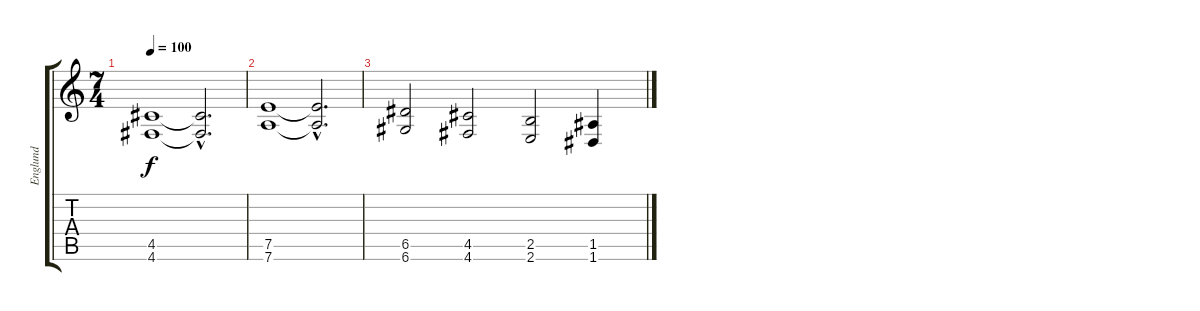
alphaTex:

\track ("Englund" "Englund") {instrument overdrivenguitar}
\staff {score tabs}
\tuning (E4 B3 G3 D3 A2 D2) {hide}
\ts (7 4)
\tempo 100
\clef g2
\ks c
(4.5 4.6).1{dy f} (4.5{hac t} 4.6{hac t}).2{d} |
(7.5 7.6).1 (7.5{hac t} 7.6{hac t}).2{d} |
(6.5 6.6).2 (4.5 4.6).2 (2.5 2.6).2 (1.5 1.6).4
